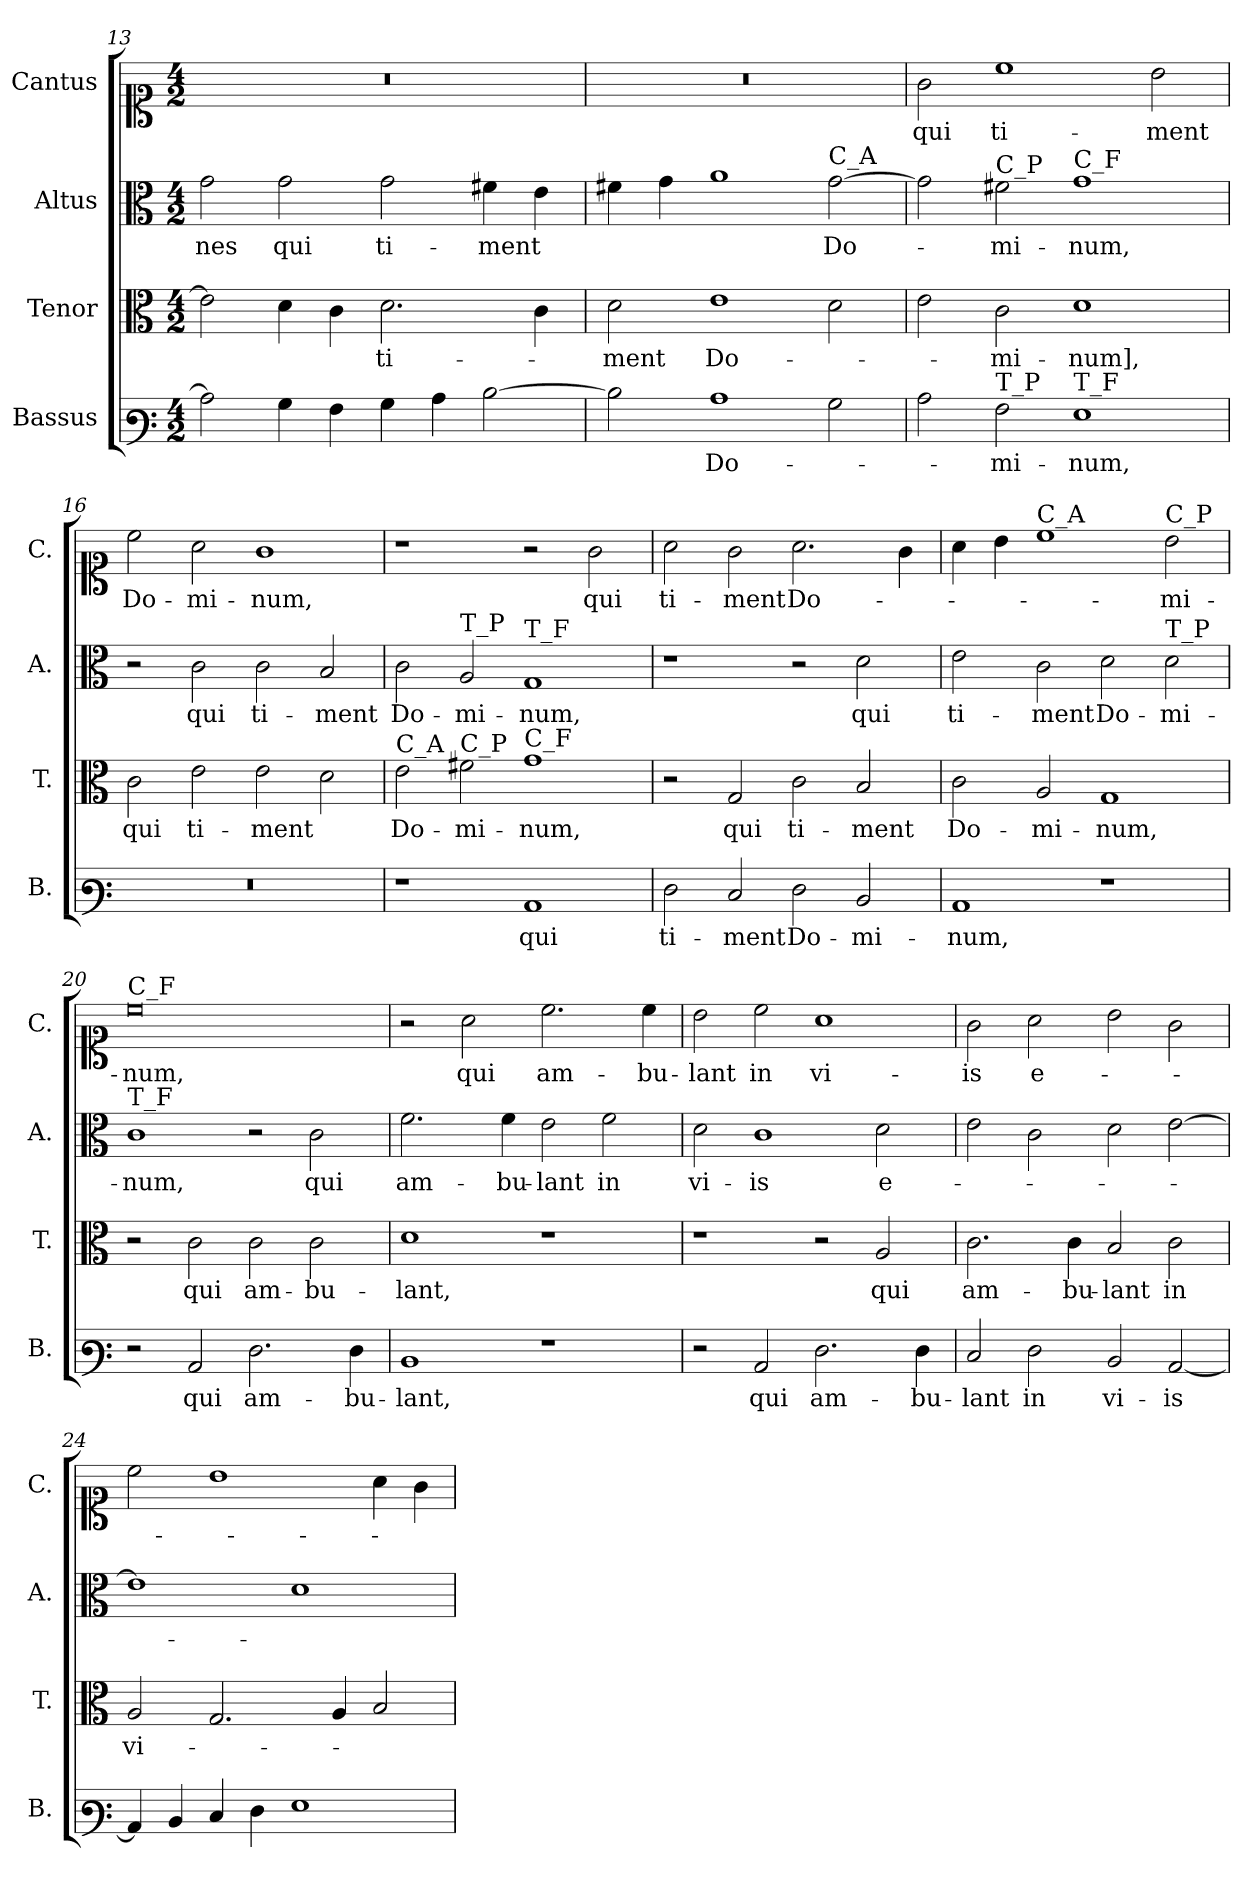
**kern	**text	**kern	**text	**kern	**text	**kern	**text
*part4	*part4	*part3	*part3	*part2	*part2	*part1	*part1
*staff4	*staff4	*staff3	*staff3	*staff2	*staff2	*staff1	*staff1
*I"Bassus	*	*I"Tenor	*	*I"Altus	*	*I"Cantus	*
*I'B.	*	*I'T.	*	*I'A.	*	*I'C.	*
*clefF3	*	*clefC3	*	*clefC3	*	*clefC1	*
*k[]	*	*k[]	*	*k[]	*	*k[]	*
*M4/2	*	*M4/2	*	*M4/2	*	*M4/2	*
=13	=13	=13	=13	=13	=13	=13	=13
!	!	!	!	!	!	!LO:N:vis=1	!
2c\]	.	2e\]	.	2g\	-nes	0r	.
4B\	.	4d\	.	2g\	qui	.	.
4A\	.	4c\	.	.	.	.	.
4B\	.	2.d\	ti-	2g\	ti-	.	.
4c\	.	.	.	.	.	.	.
[2d\	.	.	.	4f#X\	-ment	.	.
.	.	4c\	.	4e\	.	.	.
=14	=14	=14	=14	=14	=14	=14	=14
!	!	!	!	!	!	!LO:N:vis=1	!
2d\]	.	2d\	-ment	4f#X\	.	0r	.
.	.	.	.	4g\	.	.	.
1c	Do-	1e	Do-	1a	.	.	.
!	!	!	!	!LO:TX:a:t=C_A	!	!	!
2B\	.	2d\	.	[2g\	Do-	.	.
=15	=15	=15	=15	=15	=15	=15	=15
2c\	.	2e\	.	2g\]	.	2g\	qui
!	!	!	!	!LO:TX:a:t=C_P	!	!	!
!LO:TX:a:t=T_P	!	!	!	!	!	!	!
2A\	-mi-	2c\	-mi-	2f#X\	-mi-	1cc	ti-
!	!	!	!	!LO:TX:a:t=C_F	!	!	!
!LO:TX:a:t=T_F	!	!	!	!	!	!	!
1G	-num,	1d	-num],	1g	-num,	.	.
.	.	.	.	.	.	2b\	-ment
=16	=16	=16	=16	=16	=16	=16	=16
!LO:N:vis=1	!	!	!	!	!	!	!
0r	.	2c\	qui	2r	.	2cc\	Do-
.	.	2e\	ti-	2c\	qui	2a\	-mi-
.	.	2e\	-ment	2c\	ti-	1g	-num,
.	.	2d\	.	2B/	-ment	.	.
=17	=17	=17	=17	=17	=17	=17	=17
!	!	!LO:TX:a:t=C_A	!	!	!	!	!
1r	.	2e\	Do-	2c\	Do-	1r	.
!	!	!	!	!LO:TX:a:t=T_P	!	!	!
!	!	!LO:TX:a:t=C_P	!	!	!	!	!
.	.	2f#X\	-mi-	2A/	-mi-	.	.
!	!	!	!	!LO:TX:a:t=T_F	!	!	!
!	!	!LO:TX:a:t=C_F	!	!	!	!	!
1C	qui	1g	-num,	1G	-num,	2r	.
.	.	.	.	.	.	2g\	qui
=18	=18	=18	=18	=18	=18	=18	=18
2F\	ti-	2r	.	1r	.	2a\	ti-
2E/	-ment	2G/	qui	.	.	2g\	-ment
2F\	Do-	2c\	ti-	2r	.	2.a\	Do-
2D/	-mi-	2B/	-ment	2d\	qui	.	.
.	.	.	.	.	.	4g\	.
=19	=19	=19	=19	=19	=19	=19	=19
1C	-num,	2c\	Do-	2e\	ti-	4a\	.
.	.	.	.	.	.	4b\	.
!	!	!	!	!	!	!LO:TX:a:t=C_A	!
.	.	2A/	-mi-	2c\	-ment	1cc	.
1r	.	1G	-num,	2d\	Do-	.	.
!	!	!	!	!	!	!LO:TX:a:t=C_P	!
!	!	!	!	!LO:TX:a:t=T_P	!	!	!
.	.	.	.	2d\	-mi-	2b\	-mi-
=20	=20	=20	=20	=20	=20	=20	=20
!	!	!	!	!	!	!LO:TX:a:t=C_F	!
!	!	!	!	!LO:TX:a:t=T_F	!	!	!
2r	.	2r	.	1c	-num,	0cc	-num,
2C/	qui	2c\	qui	.	.	.	.
2.F\	am-	2c\	am-	2r	.	.	.
.	.	2c\	-bu-	2c\	qui	.	.
4F\	-bu-	.	.	.	.	.	.
=21	=21	=21	=21	=21	=21	=21	=21
1D	-lant,	1d	-lant,	2.f\	am-	2r	.
.	.	.	.	.	.	2a\	qui
.	.	.	.	4f\	-bu-	.	.
1r	.	1r	.	2e\	-lant	2.cc\	am-
.	.	.	.	2f\	in	.	.
.	.	.	.	.	.	4cc\	-bu-
=22	=22	=22	=22	=22	=22	=22	=22
2r	.	1r	.	2d\	vi-	2b\	-lant
2C/	qui	.	.	1c	-is	2cc\	in
2.F\	am-	2r	.	.	.	1a	vi-
.	.	2A/	qui	2d\	e-	.	.
4F\	-bu-	.	.	.	.	.	.
=23	=23	=23	=23	=23	=23	=23	=23
2E/	-lant	2.c\	am-	2e\	.	2g\	-is
2F\	in	.	.	2c\	.	2a\	e-
.	.	4c\	-bu-	.	.	.	.
2D/	vi-	2B/	-lant	2d\	.	2b\	.
[2C/	-is	2c\	in	[2e\	.	2g\	.
=24	=24	=24	=24	=24	=24	=24	=24
4C/]	.	2A/	vi-	1e]	.	2cc\	.
4D/	.	.	.	.	.	.	.
4E/	.	2.G/	.	.	.	1b	.
4F\	.	.	.	.	.	.	.
1G	.	.	.	1d	.	.	.
.	.	4A/	.	.	.	.	.
.	.	2B/	.	.	.	4a\	.
.	.	.	.	.	.	4g\	.
=	=	=	=	=	=	=	=
*-	*-	*-	*-	*-	*-	*-	*-
